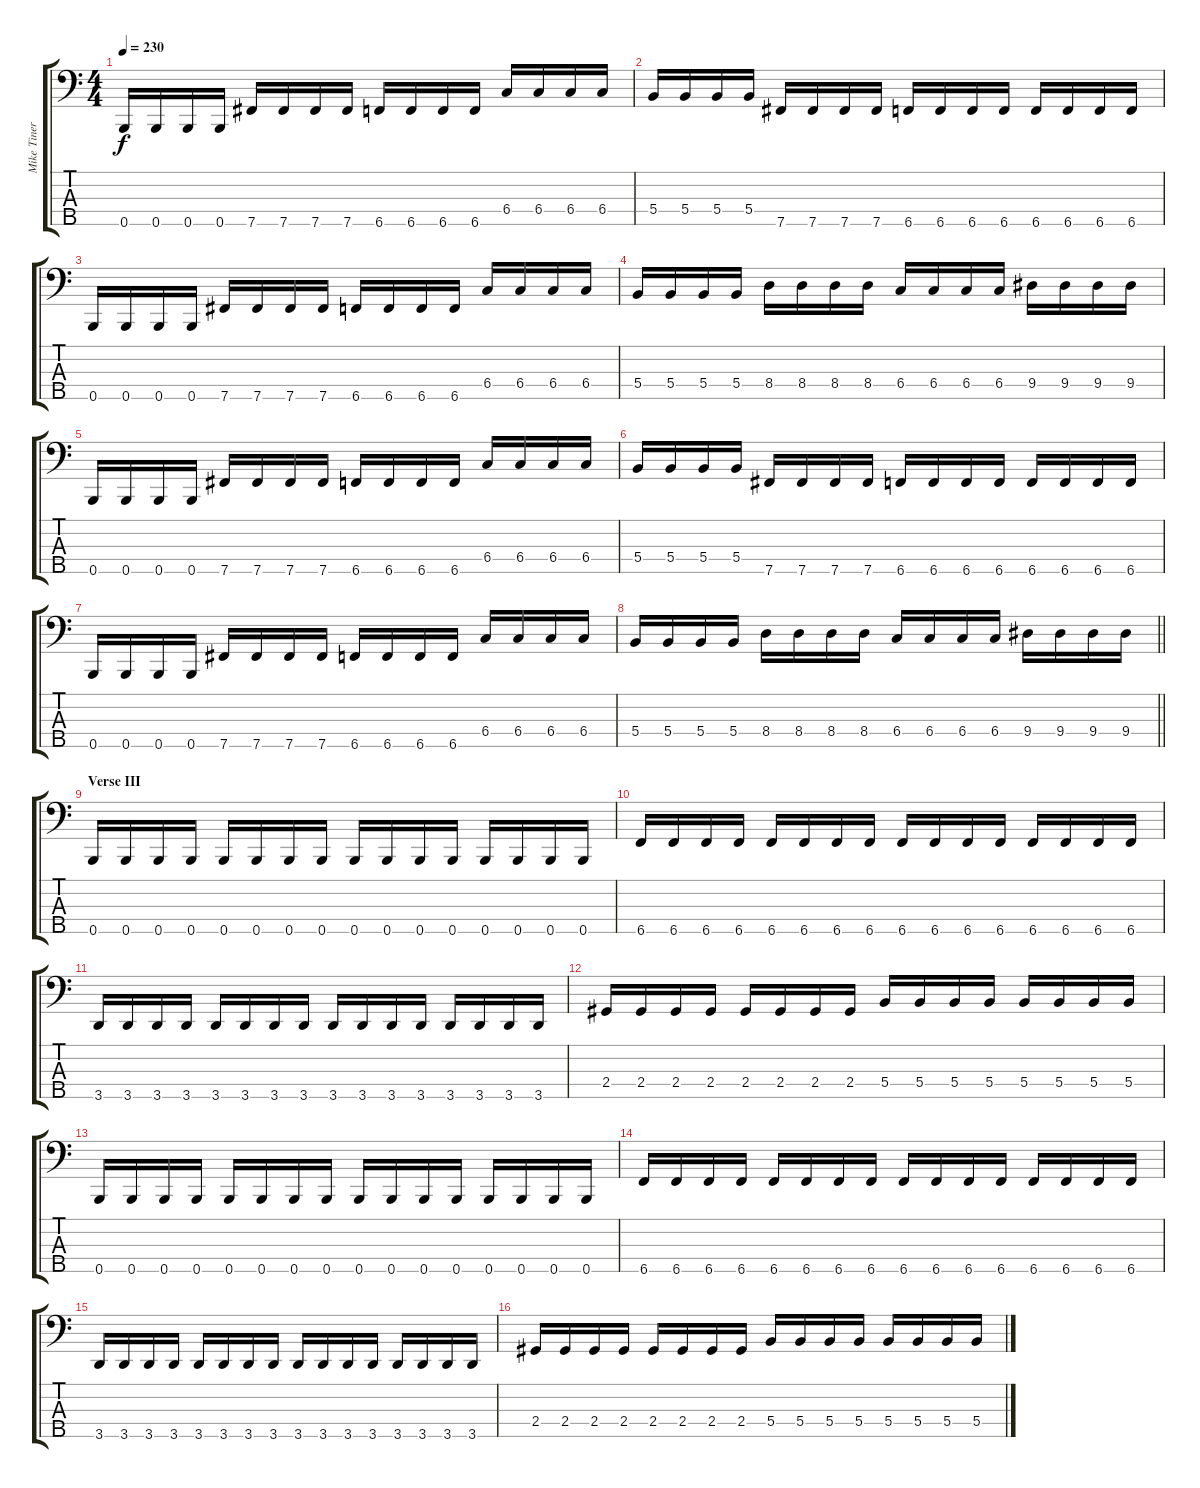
\track ("Mike Tiner" "Mike Tiner") {instrument electricbasspick}
\staff {score tabs}
\tuning (Ab2 E2 B1 Gb1 B0) {hide}
\ts (4 4)
\tempo 230
\clef f4
\ks c
0.5.16{dy f} 0.5.16 0.5.16 0.5.16 7.5.16 7.5.16 7.5.16 7.5.16 6.5.16 6.5.16 6.5.16 6.5.16 6.4.16 6.4.16 6.4.16 6.4.16 |
5.4.16 5.4.16 5.4.16 5.4.16 7.5.16 7.5.16 7.5.16 7.5.16 6.5.16 6.5.16 6.5.16 6.5.16 6.5.16 6.5.16 6.5.16 6.5.16 |
0.5.16 0.5.16 0.5.16 0.5.16 7.5.16 7.5.16 7.5.16 7.5.16 6.5.16 6.5.16 6.5.16 6.5.16 6.4.16 6.4.16 6.4.16 6.4.16 |
5.4.16 5.4.16 5.4.16 5.4.16 8.4.16 8.4.16 8.4.16 8.4.16 6.4.16 6.4.16 6.4.16 6.4.16 9.4.16 9.4.16 9.4.16 9.4.16 |
0.5.16 0.5.16 0.5.16 0.5.16 7.5.16 7.5.16 7.5.16 7.5.16 6.5.16 6.5.16 6.5.16 6.5.16 6.4.16 6.4.16 6.4.16 6.4.16 |
5.4.16 5.4.16 5.4.16 5.4.16 7.5.16 7.5.16 7.5.16 7.5.16 6.5.16 6.5.16 6.5.16 6.5.16 6.5.16 6.5.16 6.5.16 6.5.16 |
0.5.16 0.5.16 0.5.16 0.5.16 7.5.16 7.5.16 7.5.16 7.5.16 6.5.16 6.5.16 6.5.16 6.5.16 6.4.16 6.4.16 6.4.16 6.4.16 |
\barLineRight lightlight
5.4.16 5.4.16 5.4.16 5.4.16 8.4.16 8.4.16 8.4.16 8.4.16 6.4.16 6.4.16 6.4.16 6.4.16 9.4.16 9.4.16 9.4.16 9.4.16 |
\section ("" "Verse III")
0.5.16 0.5.16 0.5.16 0.5.16 0.5.16 0.5.16 0.5.16 0.5.16 0.5.16 0.5.16 0.5.16 0.5.16 0.5.16 0.5.16 0.5.16 0.5.16 |
6.5.16 6.5.16 6.5.16 6.5.16 6.5.16 6.5.16 6.5.16 6.5.16 6.5.16 6.5.16 6.5.16 6.5.16 6.5.16 6.5.16 6.5.16 6.5.16 |
3.5.16 3.5.16 3.5.16 3.5.16 3.5.16 3.5.16 3.5.16 3.5.16 3.5.16 3.5.16 3.5.16 3.5.16 3.5.16 3.5.16 3.5.16 3.5.16 |
2.4.16 2.4.16 2.4.16 2.4.16 2.4.16 2.4.16 2.4.16 2.4.16 5.4.16 5.4.16 5.4.16 5.4.16 5.4.16 5.4.16 5.4.16 5.4.16 |
0.5.16 0.5.16 0.5.16 0.5.16 0.5.16 0.5.16 0.5.16 0.5.16 0.5.16 0.5.16 0.5.16 0.5.16 0.5.16 0.5.16 0.5.16 0.5.16 |
6.5.16 6.5.16 6.5.16 6.5.16 6.5.16 6.5.16 6.5.16 6.5.16 6.5.16 6.5.16 6.5.16 6.5.16 6.5.16 6.5.16 6.5.16 6.5.16 |
3.5.16 3.5.16 3.5.16 3.5.16 3.5.16 3.5.16 3.5.16 3.5.16 3.5.16 3.5.16 3.5.16 3.5.16 3.5.16 3.5.16 3.5.16 3.5.16 |
2.4.16 2.4.16 2.4.16 2.4.16 2.4.16 2.4.16 2.4.16 2.4.16 5.4.16 5.4.16 5.4.16 5.4.16 5.4.16 5.4.16 5.4.16 5.4.16
